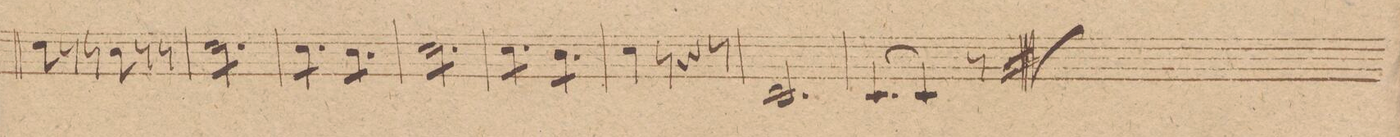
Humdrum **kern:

**kern	**dynam
*I"Corno 2do in C	*
*clefG2	*
*k[]	*
*M6/8	*
8cc\	.
8r	.
8r	.
8b\	.
8r	.
8r	.
=86	=86
*tremolo	*
8cc\L	.
8cc\	.
8cc\	.
8cc\	.
8cc\	.
8cc\J	.
=87	=87
8cc\L	.
8cc\	.
8cc\J	.
8b\L	.
8b\	.
8b\J	.
=88	=88
8cc\L	.
8cc\	.
8cc\	.
8cc\	.
8cc\	.
8cc\J	.
=89	=89
8cc\L	.
8cc\	.
8cc\J	.
8b\L	.
8b\	.
8b\J	.
*Xtremolo	*
=90	=90
4cc\	.
8r	.
4r	.
8r	.
=91	=91
2.c/	.
=92	=92
[>4.c/	.
4c/]	.
8r	.
==	==
*-	*-
